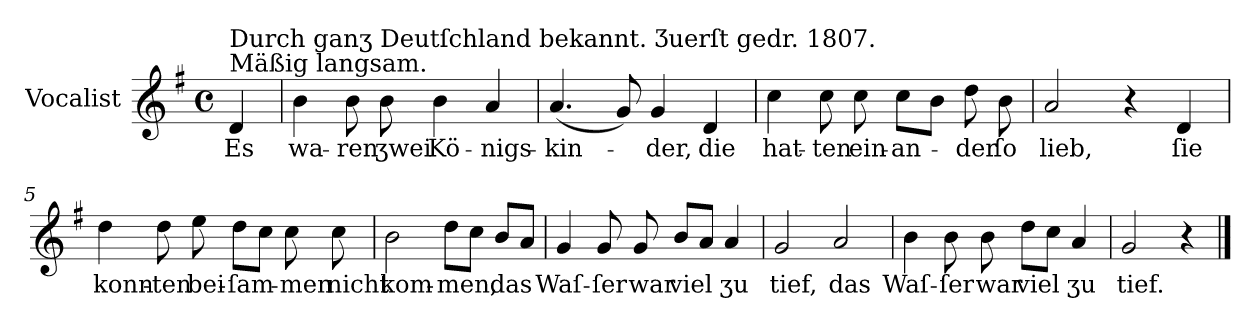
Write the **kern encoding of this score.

**kern	**text
*part1	*part1
*staff1	*staff1
*I"Vocalist	*
*k[f#]	*
*G:	*
*M4/4	*
*met(c)	*
=	=
!LO:TX:a:t=Mäßig langsam.	!
!LO:TX:a:t=Durch ganʒ Deutſchland bekannt. Ʒuerſt gedr. 1807.	!
4d	Es
=1	=1
4b	wa-
8b	-ren
8b	ʒwei
4b	Kö-
4a	-nigs-
=2	=2
(4.a	-kin-
8g)	.
4g	-der,
4d	die
=3	=3
4cc	hat-
8cc	-ten
8cc	ein-
8ccL	-an-
8bJ	.
8dd	-der
8b	ſo
=4	=4
2a	lieb,
4r	.
4d	ſie
=5	=5
4dd	konn-
8dd	-ten
8ee	bei-
8ddL	-ſam-
8ccJ	.
8cc	-men
8cc	nicht
=6	=6
2b	kom-
8ddL	-men,
8ccJ	.
8bL	das
8aJ	.
=7	=7
4g	Waſ-
8g	-ſer
8g	war
8bL	viel
8aJ	.
4a	ʒu
=8	=8
2g	tief,
2a	das
=9	=9
4b	Waſ-
8b	-ſer
8b	war
8ddL	viel
8ccJ	.
4a	ʒu
=10	=10
2g	tief.
4r	.
==	==
*-	*-
